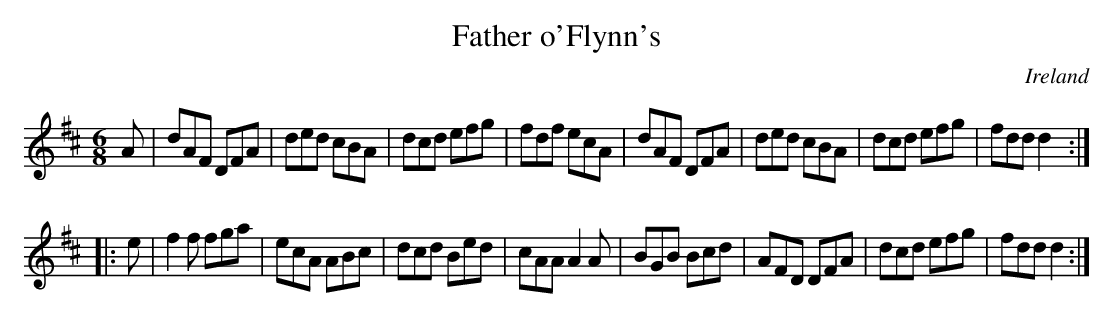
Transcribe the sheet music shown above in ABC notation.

X:1
T:Father o'Flynn's
M:6/8
O:Ireland
K:D major
A|\
dAF DFA|ded cBA|dcd efg|fdf ecA|\
dAF DFA|ded cBA|dcd efg|fdd d2::
e|\
f2f fga|ecA ABc|dcd Bed|cAA A2A|\
BGB Bcd|AFD DFA|dcd efg|fdd d2:|
